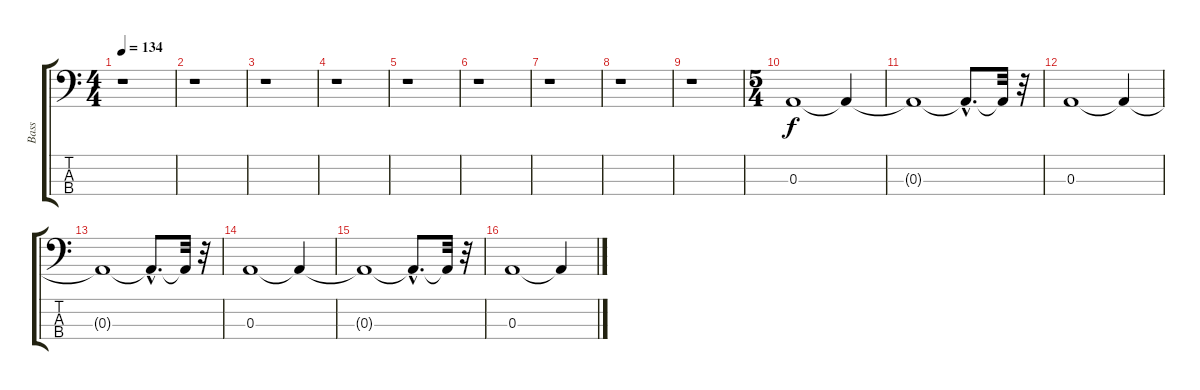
\track ("Bass" "Bass") {instrument electricbassfinger}
\staff {score tabs}
\tuning (G2 D2 A1 E1) {hide}
\ts (4 4)
\tempo 134
\clef f4
\ks c
r.1{dy f} |
r.1 |
r.1 |
r.1 |
r.1 |
r.1 |
r.1 |
r.1 |
r.1 |
\ts (5 4)
0.3.1 0.3{t}.4 |
0.3{t}.1 0.3{hac t}.8{d} 0.3{t}.32 r.32 |
0.3.1 0.3{t}.4 |
0.3{t}.1 0.3{hac t}.8{d} 0.3{t}.32 r.32 |
0.3.1 0.3{t}.4 |
0.3{t}.1 0.3{hac t}.8{d} 0.3{t}.32 r.32 |
0.3.1 0.3{t}.4
